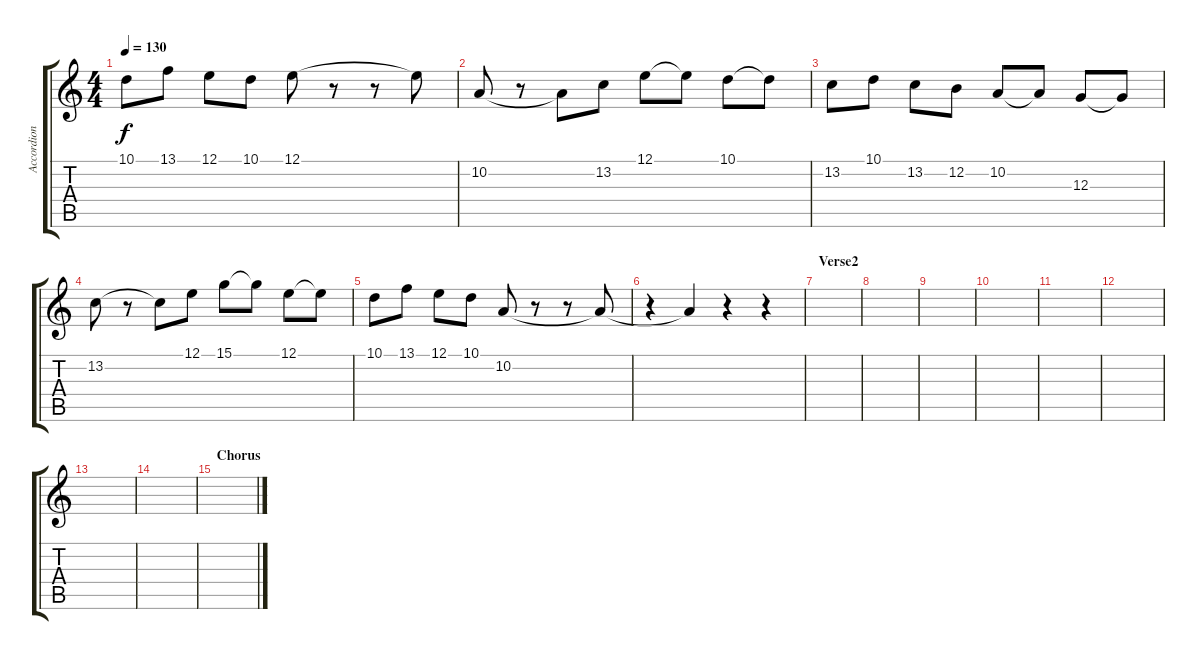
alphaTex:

\track ("Accordion" "Accordion") {instrument tangoaccordion}
\staff {score tabs}
\tuning (E4 B3 G3 D3 A2 E2) {hide}
\ts (4 4)
\tempo 130
\clef g2
\ks c
10.1.8{dy f} 13.1.8 12.1.8 10.1.8 12.1.8 r.8 r.8 12.1{t}.8 |
10.2.8 r.8 10.2{t}.8 13.2.8 12.1.8 12.1{t}.8 10.1.8 10.1{t}.8 |
13.2.8 10.1.8 13.2.8 12.2.8 10.2.8 10.2{t}.8 12.3.8 12.3{t}.8 |
13.2.8 r.8 13.2{t}.8 12.1.8 15.1.8 15.1{t}.8 12.1.8 12.1{t}.8 |
10.1.8 13.1.8 12.1.8 10.1.8 10.2.8 r.8 r.8 10.2{t}.8 |
r.4 10.2{t}.4 r.4 r.4 |
\section ("" "Verse2")
|
|
|
|
|
|
|
|
\section ("" "Chorus")
